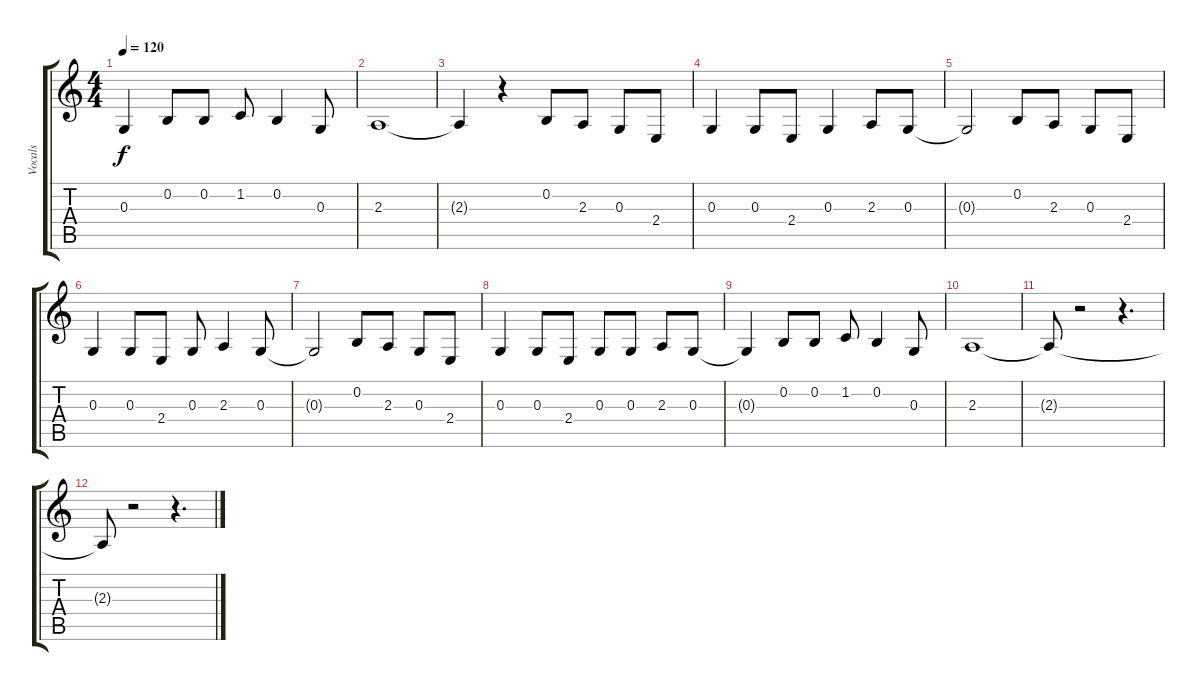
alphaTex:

\track ("Vocals" "Vocals") {instrument tuba}
\staff {score tabs}
\tuning (E4 B3 G3 D3 A2 E2) {hide}
\ts (4 4)
\tempo 120
\clef g2
\ks c
0.3{t}.4{dy f} 0.2.8 0.2.8 1.2.8 0.2.4 0.3.8 |
2.3.1 |
2.3{t}.4 r.4 0.2.8 2.3.8 0.3.8 2.4.8 |
0.3.4 0.3.8 2.4.8 0.3.4 2.3.8 0.3.8 |
0.3{t}.2 0.2.8 2.3.8 0.3.8 2.4.8 |
0.3.4 0.3.8 2.4.8 0.3.8 2.3.4 0.3.8 |
0.3{t}.2 0.2.8 2.3.8 0.3.8 2.4.8 |
0.3.4 0.3.8 2.4.8 0.3.8 0.3.8 2.3.8 0.3.8 |
0.3{t}.4 0.2.8 0.2.8 1.2.8 0.2.4 0.3.8 |
2.3.1 |
2.3{t}.8 r.2 r.4{d} |
2.3{t}.8 r.2 r.4{d}
